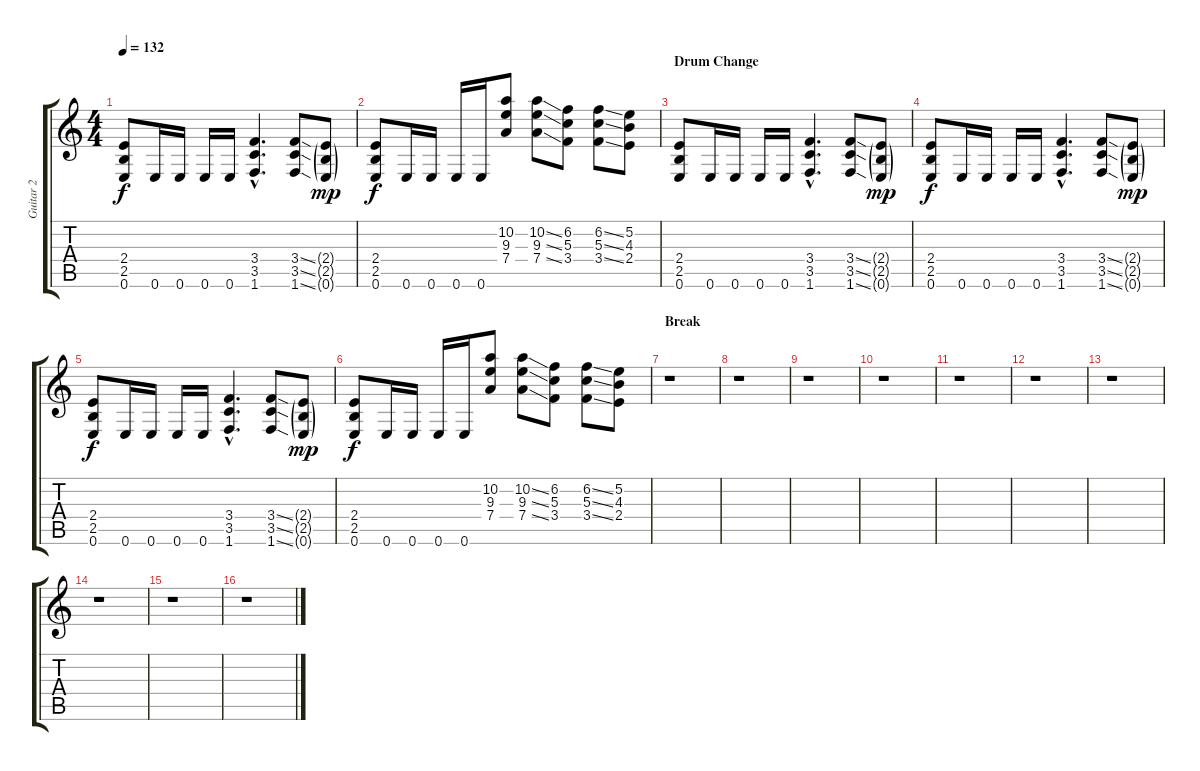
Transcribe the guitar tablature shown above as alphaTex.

\track ("Guitar 2" "Guitar 2") {instrument distortionguitar}
\staff {score tabs}
\tuning (E4 B3 G3 D3 A2 E2) {hide}
\ts (4 4)
\tempo 132
\clef g2
\ks c
(2.4 2.5 0.6).8{dy f} 0.6.16 0.6.16 0.6.16 0.6.16 (3.4{hac} 3.5{hac} 1.6{hac}).4{d} (3.4{ss} 3.5{ss} 1.6{ss}).8 (2.4{g} 2.5{g} 0.6{g}).8{dy mp} |
(2.4 2.5 0.6).8{dy f} 0.6.16 0.6.16 0.6.16 0.6.16 (10.2 9.3 7.4).8 (10.2{ss} 9.3{ss} 7.4{ss}).8 (6.2 5.3 3.4).8 (6.2{ss} 5.3{ss} 3.4{ss}).8 (5.2 4.3 2.4).8 |
\section ("" "Drum Change")
(2.4 2.5 0.6).8 0.6.16 0.6.16 0.6.16 0.6.16 (3.4{hac} 3.5{hac} 1.6{hac}).4{d} (3.4{ss} 3.5{ss} 1.6{ss}).8 (2.4{g} 2.5{g} 0.6{g}).8{dy mp} |
(2.4 2.5 0.6).8{dy f} 0.6.16 0.6.16 0.6.16 0.6.16 (3.4{hac} 3.5{hac} 1.6{hac}).4{d} (3.4{ss} 3.5{ss} 1.6{ss}).8 (2.4{g} 2.5{g} 0.6{g}).8{dy mp} |
(2.4 2.5 0.6).8{dy f} 0.6.16 0.6.16 0.6.16 0.6.16 (3.4{hac} 3.5{hac} 1.6{hac}).4{d} (3.4{ss} 3.5{ss} 1.6{ss}).8 (2.4{g} 2.5{g} 0.6{g}).8{dy mp} |
(2.4 2.5 0.6).8{dy f} 0.6.16 0.6.16 0.6.16 0.6.16 (10.2 9.3 7.4).8 (10.2{ss} 9.3{ss} 7.4{ss}).8 (6.2 5.3 3.4).8 (6.2{ss} 5.3{ss} 3.4{ss}).8 (5.2 4.3 2.4).8 |
\section ("" "Break")
r.1 |
r.1 |
r.1 |
r.1 |
r.1 |
r.1 |
r.1 |
r.1 |
r.1 |
r.1
